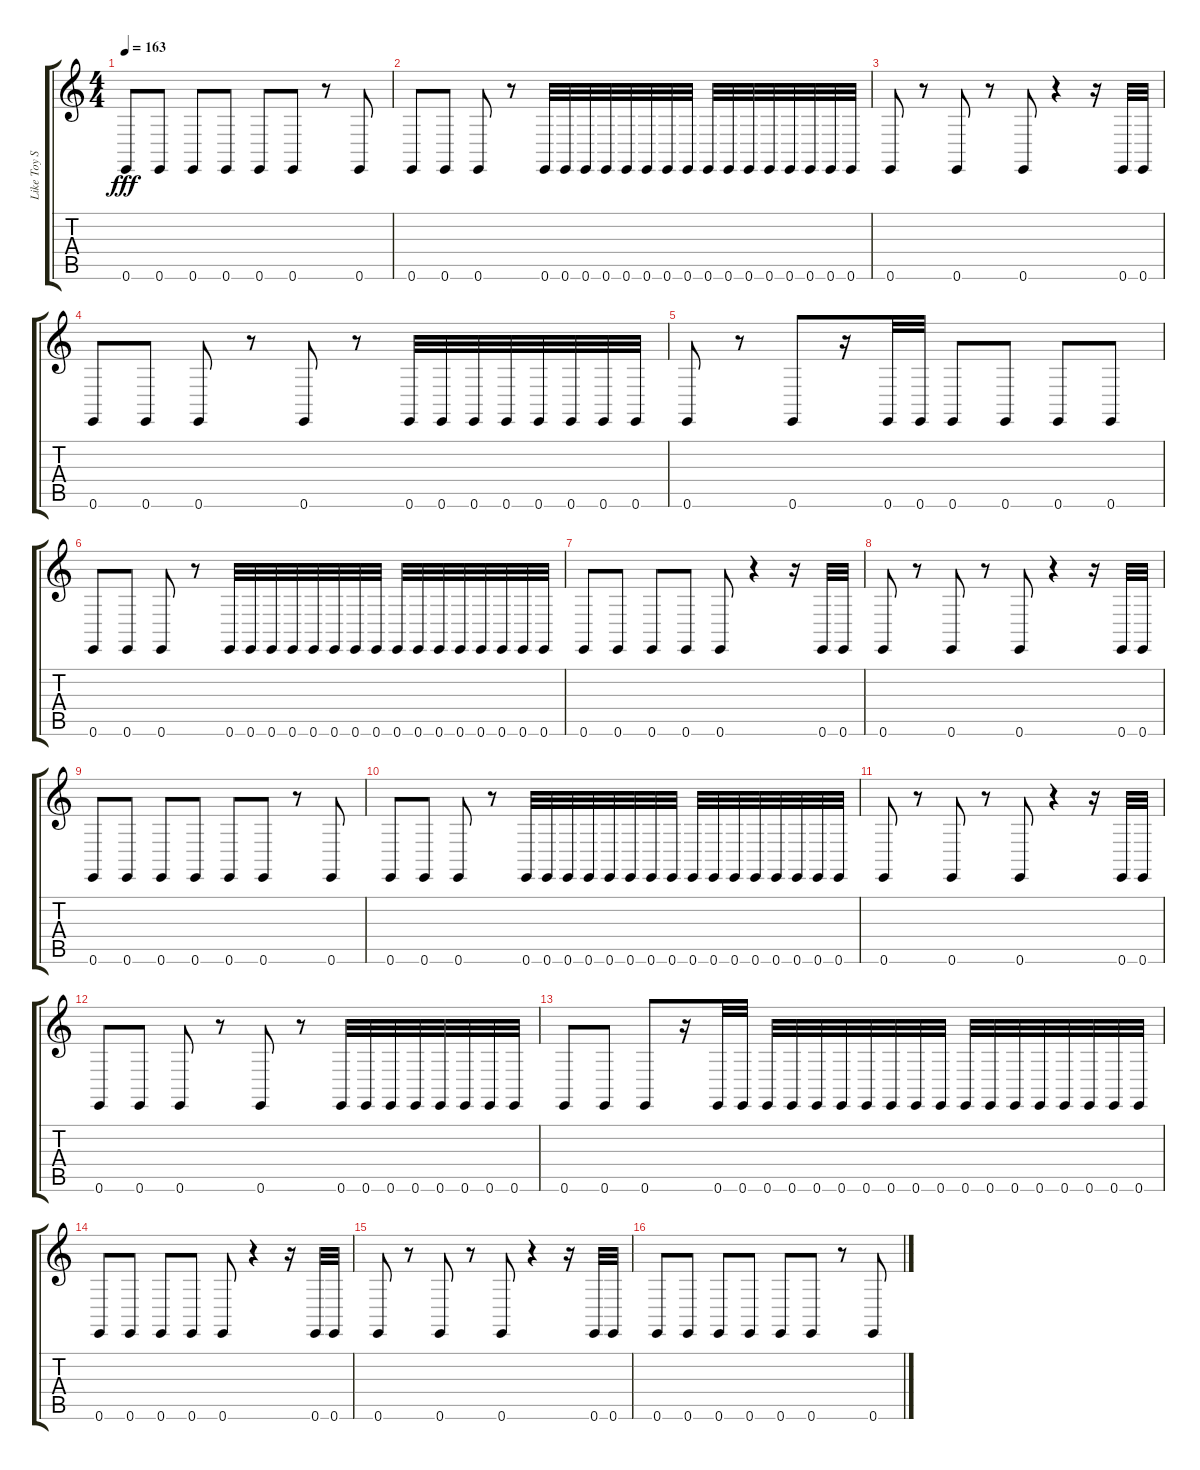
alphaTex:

\track ("Like Toy Soldiers" "Like Toy S") {instrument acousticgrandpiano}
\staff {score tabs}
\tuning (E4 B3 G3 D3 A2 E2) {hide}
\ts (4 4)
\tempo 163
\clef g2
\ks c
0.6.8{dy fff} 0.6.8 0.6.8 0.6.8 0.6.8 0.6.8 r.8 0.6.8 |
0.6.8 0.6.8 0.6.8 r.8 0.6.32 0.6.32 0.6.32 0.6.32 0.6.32 0.6.32 0.6.32 0.6.32 0.6.32 0.6.32 0.6.32 0.6.32 0.6.32 0.6.32 0.6.32 0.6.32 |
0.6.8 r.8 0.6.8 r.8 0.6.8 r.4 r.16 0.6.32 0.6.32 |
0.6.8 0.6.8 0.6.8 r.8 0.6.8 r.8 0.6.32 0.6.32 0.6.32 0.6.32 0.6.32 0.6.32 0.6.32 0.6.32 |
0.6.8 r.8 0.6.8 r.16 0.6.32 0.6.32 0.6.8 0.6.8 0.6.8 0.6.8 |
0.6.8 0.6.8 0.6.8 r.8 0.6.32 0.6.32 0.6.32 0.6.32 0.6.32 0.6.32 0.6.32 0.6.32 0.6.32 0.6.32 0.6.32 0.6.32 0.6.32 0.6.32 0.6.32 0.6.32 |
0.6.8{balance 8} 0.6.8 0.6.8 0.6.8 0.6.8 r.4 r.16 0.6.32 0.6.32 |
0.6.8 r.8 0.6.8 r.8 0.6.8 r.4 r.16 0.6.32 0.6.32 |
0.6.8 0.6.8 0.6.8 0.6.8 0.6.8 0.6.8 r.8 0.6.8 |
0.6.8 0.6.8 0.6.8 r.8 0.6.32 0.6.32 0.6.32 0.6.32 0.6.32 0.6.32 0.6.32 0.6.32 0.6.32 0.6.32 0.6.32 0.6.32 0.6.32 0.6.32 0.6.32 0.6.32 |
0.6.8 r.8 0.6.8 r.8 0.6.8 r.4 r.16 0.6.32 0.6.32 |
0.6.8 0.6.8 0.6.8 r.8 0.6.8 r.8 0.6.32 0.6.32 0.6.32 0.6.32 0.6.32 0.6.32 0.6.32 0.6.32 |
0.6.8 0.6.8 0.6.8 r.16 0.6.32 0.6.32 0.6.32 0.6.32 0.6.32 0.6.32 0.6.32 0.6.32 0.6.32 0.6.32 0.6.32 0.6.32 0.6.32 0.6.32 0.6.32 0.6.32 0.6.32 0.6.32 |
0.6.8 0.6.8 0.6.8 0.6.8 0.6.8 r.4 r.16 0.6.32 0.6.32 |
0.6.8 r.8 0.6.8 r.8 0.6.8 r.4 r.16 0.6.32 0.6.32 |
0.6.8 0.6.8 0.6.8 0.6.8 0.6.8 0.6.8 r.8 0.6.8
